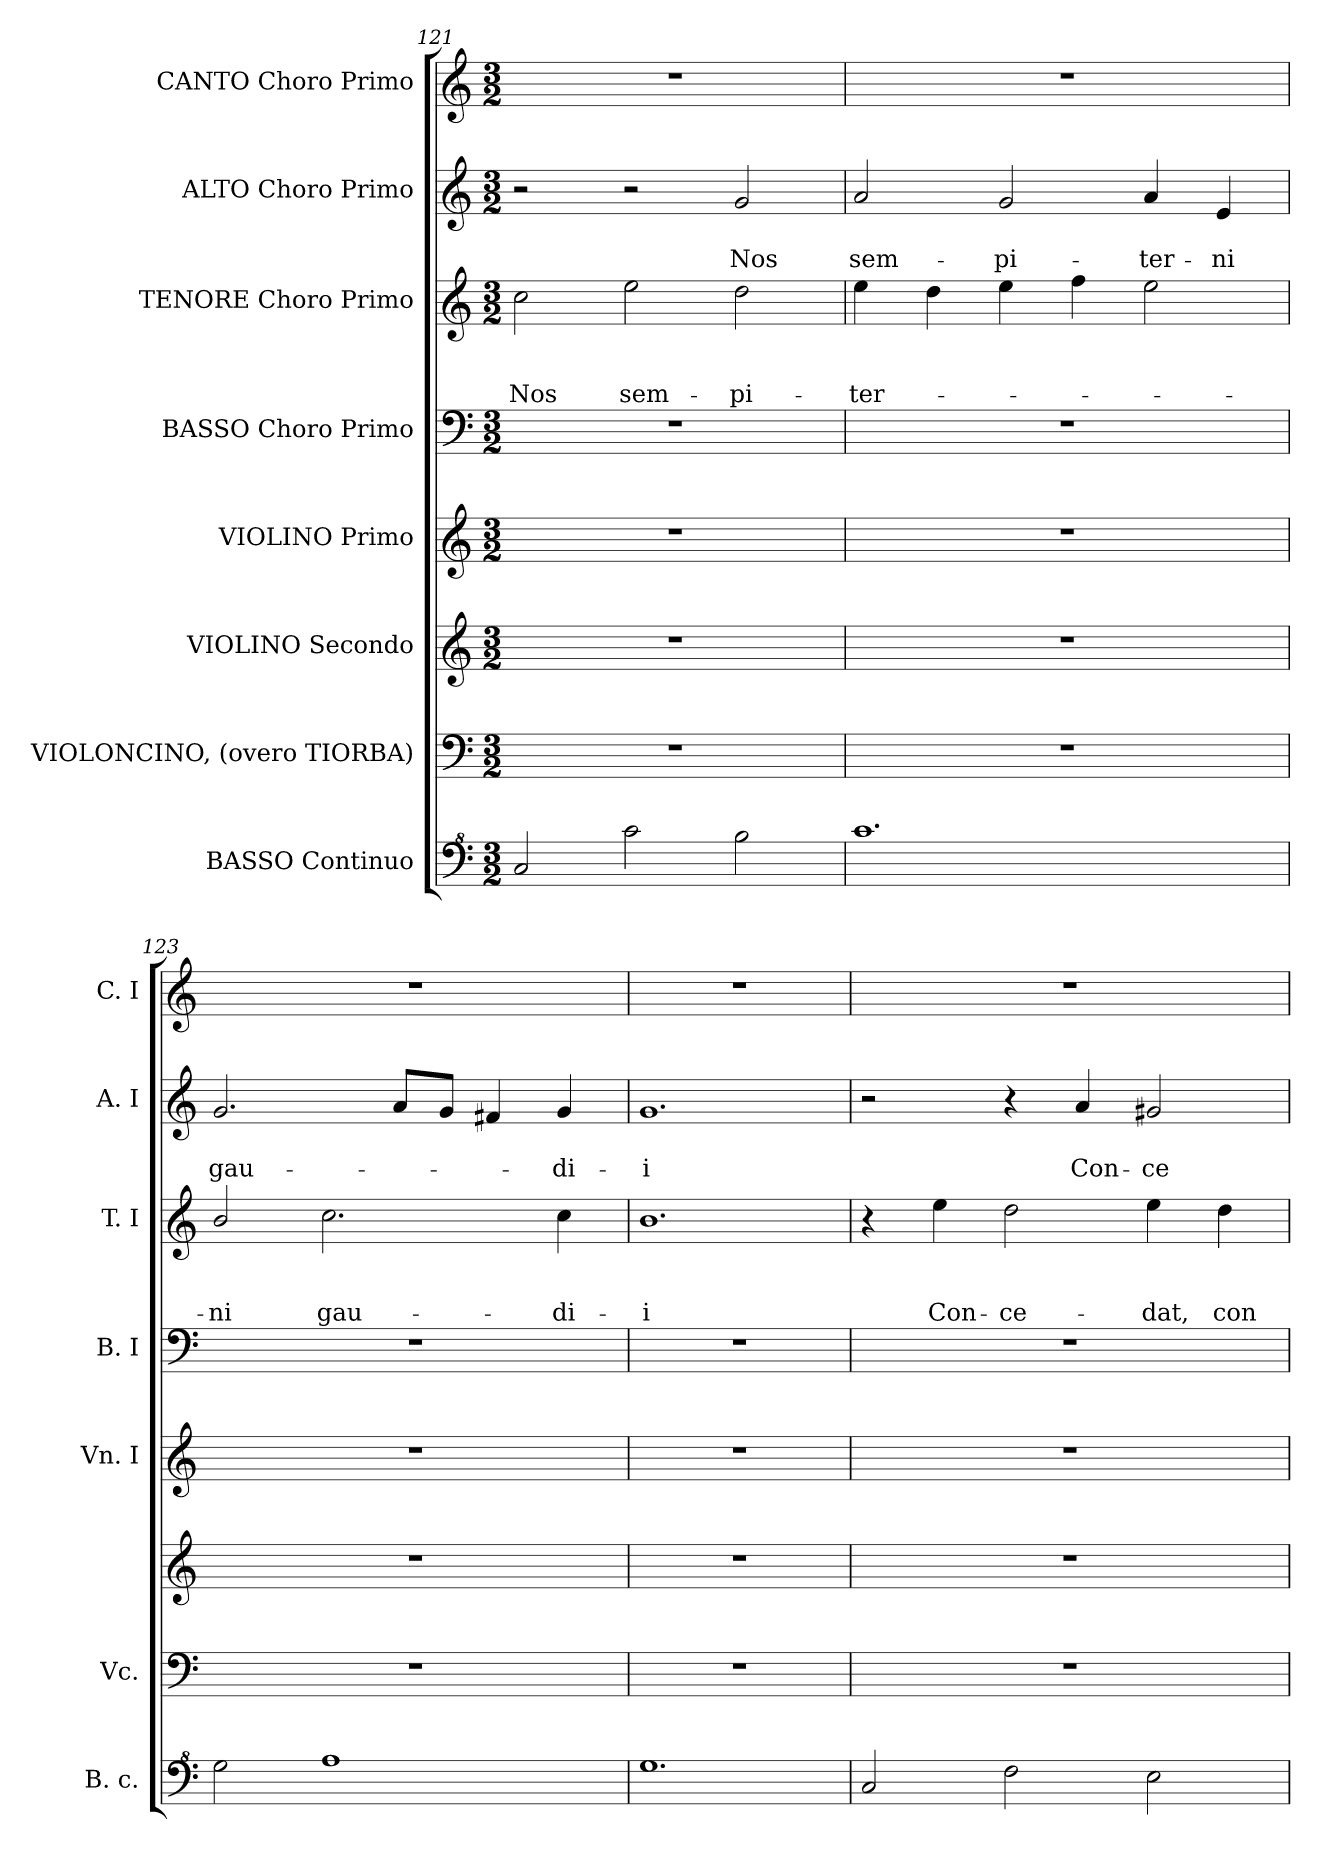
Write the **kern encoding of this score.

**kern	**kern	**kern	**kern	**kern	**kern	**text	**text	**text	**kern	**text	**text	**kern
*part8	*part7	*part6	*part5	*part4	*part3	*part3	*part3	*part3	*part2	*part2	*part2	*part1
*staff8	*staff7	*staff6	*staff5	*staff4	*staff3	*staff3	*staff3	*staff3	*staff2	*staff2	*staff2	*staff1
*I"BASSO Continuo	*I"VIOLONCINO, (overo TIORBA)	*I"VIOLINO Secondo	*I"VIOLINO Primo	*I"BASSO Choro Primo	*I"TENORE Choro Primo	*	*	*	*I"ALTO Choro Primo	*	*	*I"CANTO Choro Primo
*I'B. c.	*I'Vc.	*	*I'Vn. I	*I'B. I	*I'T. I	*	*	*	*I'A. I	*	*	*I'C. I
*clefF^4	*clefF4	*clefG2	*clefG2	*clefF4	*clefG2	*	*	*	*clefG2	*	*	*clefG2
*ITrd7c12	*	*	*	*	*	*	*	*	*	*	*	*
*k[]	*k[]	*k[]	*k[]	*k[]	*k[]	*	*	*	*k[]	*	*	*k[]
*C:	*C:	*C:	*C:	*C:	*C:	*	*	*	*C:	*	*	*C:
*M3/2	*M3/2	*M3/2	*M3/2	*M3/2	*M3/2	*	*	*	*M3/2	*	*	*M3/2
=121	=121	=121	=121	=121	=121	=121	=121	=121	=121	=121	=121	=121
!	!LO:N:vis=1	!LO:N:vis=1	!LO:N:vis=1	!LO:N:vis=1	!	!	!	!LO:LY:b	!	!	!	!LO:N:vis=1
2C/	1.r	1.r	1.r	1.r	2cc\	.	.	Nos	2r	.	.	1.r
!	!	!	!	!	!	!	!	!LO:LY:b	!	!	!	!
2c\	.	.	.	.	2ee\	.	.	sem-	2r	.	.	.
!	!	!	!	!	!	!	!	!LO:LY:b	!	!	!LO:LY:b	!
2B\	.	.	.	.	2dd\	.	.	-pi-	2g/	.	Nos	.
=122	=122	=122	=122	=122	=122	=122	=122	=122	=122	=122	=122	=122
!	!LO:N:vis=1	!LO:N:vis=1	!LO:N:vis=1	!LO:N:vis=1	!	!	!	!LO:LY:b	!	!	!LO:LY:b	!LO:N:vis=1
1.c	1.r	1.r	1.r	1.r	4ee\	.	.	-ter-	2a/	.	sem-	1.r
.	.	.	.	.	4dd\	.	.	.	.	.	.	.
!	!	!	!	!	!	!	!	!	!	!	!LO:LY:b	!
.	.	.	.	.	4ee\	.	.	.	2g/	.	-pi-	.
.	.	.	.	.	4ff\	.	.	.	.	.	.	.
!	!	!	!	!	!	!	!	!	!	!	!LO:LY:b	!
.	.	.	.	.	2ee\	.	.	.	4a/	.	-ter-	.
!	!	!	!	!	!	!	!	!	!	!	!LO:LY:b	!
.	.	.	.	.	.	.	.	.	4e/	.	-ni	.
!!LO:PB:g=z
=123	=123	=123	=123	=123	=123	=123	=123	=123	=123	=123	=123	=123
!	!LO:N:vis=1	!LO:N:vis=1	!LO:N:vis=1	!LO:N:vis=1	!	!	!	!LO:LY:b	!	!	!LO:LY:b	!LO:N:vis=1
2G\	1.r	1.r	1.r	1.r	2b/	.	.	-ni	2.g/	.	gau-	1.r
!	!	!	!	!	!	!	!	!LO:LY:b	!	!	!	!
1A	.	.	.	.	2.cc\	.	.	gau-	.	.	.	.
.	.	.	.	.	.	.	.	.	8a/L	.	.	.
.	.	.	.	.	.	.	.	.	8g/J	.	.	.
.	.	.	.	.	.	.	.	.	4f#X/	.	.	.
!	!	!	!	!	!	!	!	!LO:LY:b	!	!	!LO:LY:b	!
.	.	.	.	.	4cc\	.	.	-di-	4g/	.	-di-	.
=124	=124	=124	=124	=124	=124	=124	=124	=124	=124	=124	=124	=124
!	!LO:N:vis=1	!LO:N:vis=1	!LO:N:vis=1	!LO:N:vis=1	!	!	!	!LO:LY:b:rj	!	!	!LO:LY:b:rj	!LO:N:vis=1
1.G	1.r	1.r	1.r	1.r	1.b	.	.	-i	1.g	.	-i	1.r
=125	=125	=125	=125	=125	=125	=125	=125	=125	=125	=125	=125	=125
!	!LO:N:vis=1	!LO:N:vis=1	!LO:N:vis=1	!LO:N:vis=1	!	!	!	!	!	!	!	!LO:N:vis=1
2C/	1.r	1.r	1.r	1.r	4r	.	.	.	2r	.	.	1.r
!	!	!	!	!	!	!	!	!LO:LY:b	!	!	!	!
.	.	.	.	.	4ee\	.	.	Con-	.	.	.	.
!	!	!	!	!	!	!	!	!LO:LY:b:rj	!	!	!	!
2F\	.	.	.	.	2dd\	.	.	-ce-	4r	.	.	.
!	!	!	!	!	!	!	!	!	!	!	!LO:LY:b	!
.	.	.	.	.	.	.	.	.	4a/	.	Con-	.
!	!	!	!	!	!	!	!	!LO:LY:b	!	!	!LO:LY:b:rj	!
2E\	.	.	.	.	4ee\	.	.	-dat,	2g#X/	.	-ce-	.
!	!	!	!	!	!	!	!	!LO:LY:b	!	!	!	!
.	.	.	.	.	4dd\	.	.	con-	.	.	.	.
=	=	=	=	=	=	=	=	=	=	=	=	=
*-	*-	*-	*-	*-	*-	*-	*-	*-	*-	*-	*-	*-
